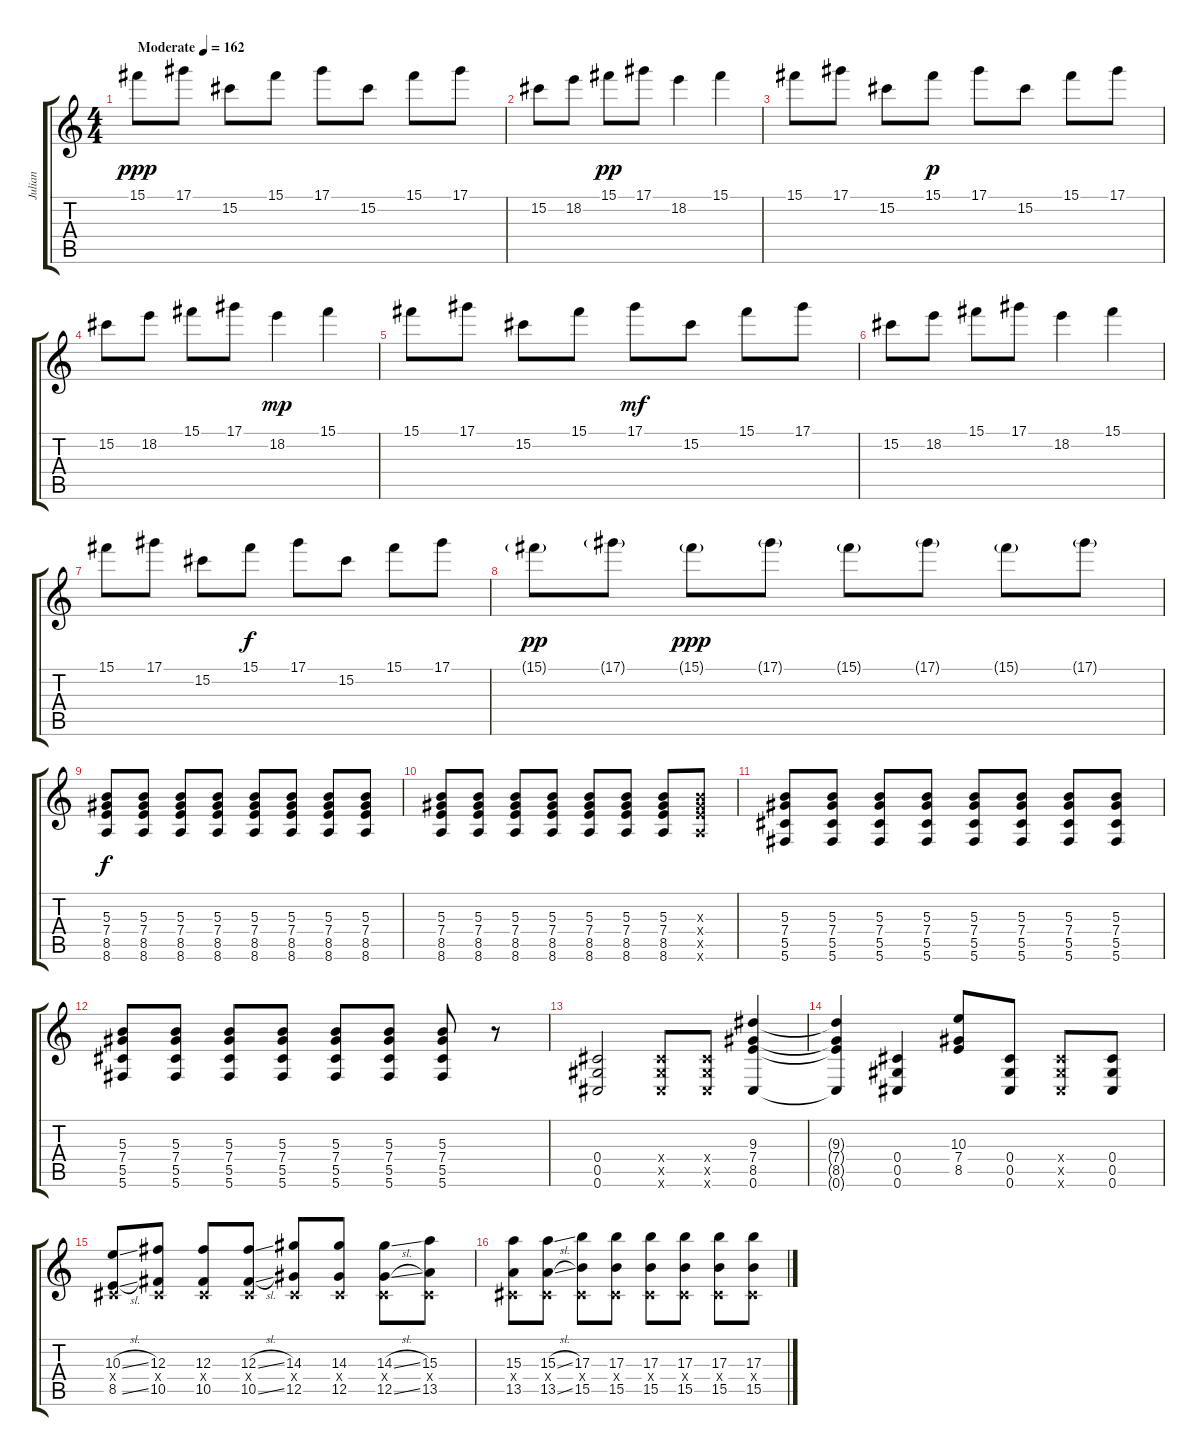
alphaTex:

\track ("Julian" "Julian") {instrument overdrivenguitar}
\staff {score tabs}
\tuning (Eb4 Bb3 Gb3 Db3 Ab2 Db2) {hide}
\ts (4 4)
\tempo (162 "Moderate")
\clef g2
\ks c
15.1.8{dy ppp instrument overdrivenguitar} 17.1.8 15.2.8 15.1.8 17.1.8 15.2.8 15.1.8 17.1.8 |
15.2.8 18.2.8 15.1.8{dy pp} 17.1.8 18.2.4 15.1.4 |
15.1.8 17.1.8 15.2.8 15.1.8{dy p} 17.1.8 15.2.8 15.1.8 17.1.8 |
15.2.8 18.2.8 15.1.8 17.1.8 18.2.4{dy mp} 15.1.4 |
15.1.8 17.1.8 15.2.8 15.1.8 17.1.8{dy mf} 15.2.8 15.1.8 17.1.8 |
15.2.8 18.2.8 15.1.8 17.1.8 18.2.4 15.1.4 |
15.1.8 17.1.8 15.2.8 15.1.8{dy f} 17.1.8 15.2.8 15.1.8 17.1.8 |
15.1{g}.8{dy pp volume 6} 17.1{g}.8 15.1{g}.8{dy ppp volume 5} 17.1{g}.8 15.1{g}.8{volume 3} 17.1{g}.8 15.1{g}.8{volume 1} 17.1{g}.8 |
(5.3 7.4 8.5 8.6).8{dy f volume 8} (5.3 7.4 8.5 8.6).8 (5.3 7.4 8.5 8.6).8 (5.3 7.4 8.5 8.6).8 (5.3 7.4 8.5 8.6).8 (5.3 7.4 8.5 8.6).8 (5.3 7.4 8.5 8.6).8 (5.3 7.4 8.5 8.6).8 |
(5.3 7.4 8.5 8.6).8 (5.3 7.4 8.5 8.6).8 (5.3 7.4 8.5 8.6).8 (5.3 7.4 8.5 8.6).8 (5.3 7.4 8.5 8.6).8 (5.3 7.4 8.5 8.6).8 (5.3 7.4 8.5 8.6).8 (5.3{x} 7.4{x} 8.5{x} 8.6{x}).8 |
(5.3 7.4 5.5 5.6).8 (5.3 7.4 5.5 5.6).8 (5.3 7.4 5.5 5.6).8 (5.3 7.4 5.5 5.6).8 (5.3 7.4 5.5 5.6).8 (5.3 7.4 5.5 5.6).8 (5.3 7.4 5.5 5.6).8 (5.3 7.4 5.5 5.6).8 |
(5.3 7.4 5.5 5.6).8 (5.3 7.4 5.5 5.6).8 (5.3 7.4 5.5 5.6).8 (5.3 7.4 5.5 5.6).8 (5.3 7.4 5.5 5.6).8 (5.3 7.4 5.5 5.6).8 (5.3 7.4 5.5 5.6).8 r.8 |
(0.4 0.5 0.6).2 (0.4{x} 0.5{x} 0.6{x}).8 (0.4{x} 0.5{x} 0.6{x}).8 (9.3 7.4 8.5 0.6).4 |
(9.3{t} 7.4{t} 8.5{t} 0.6{t}).4 (0.4 0.5 0.6).4 (10.3 7.4 8.5).8 (0.4 0.5 0.6).8 (0.4{x} 0.5{x} 0.6{x}).8 (0.4 0.5 0.6).8 |
(10.3{sl} 0.4{x} 8.5{sl}).8 (12.3 0.4{x} 10.5).8 (12.3 0.4{x} 10.5).8 (12.3{sl} 0.4{x} 10.5{sl}).8 (14.3 0.4{x} 12.5).8 (14.3 0.4{x} 12.5).8 (14.3{sl} 0.4{x} 12.5{sl}).8 (15.3 0.4{x} 13.5).8 |
(15.3 0.4{x} 13.5).8 (15.3{sl} 0.4{x} 13.5{sl}).8 (17.3 0.4{x} 15.5).8 (17.3 0.4{x} 15.5).8 (17.3 0.4{x} 15.5).8 (17.3 0.4{x} 15.5).8 (17.3 0.4{x} 15.5).8 (17.3 0.4{x} 15.5).8
